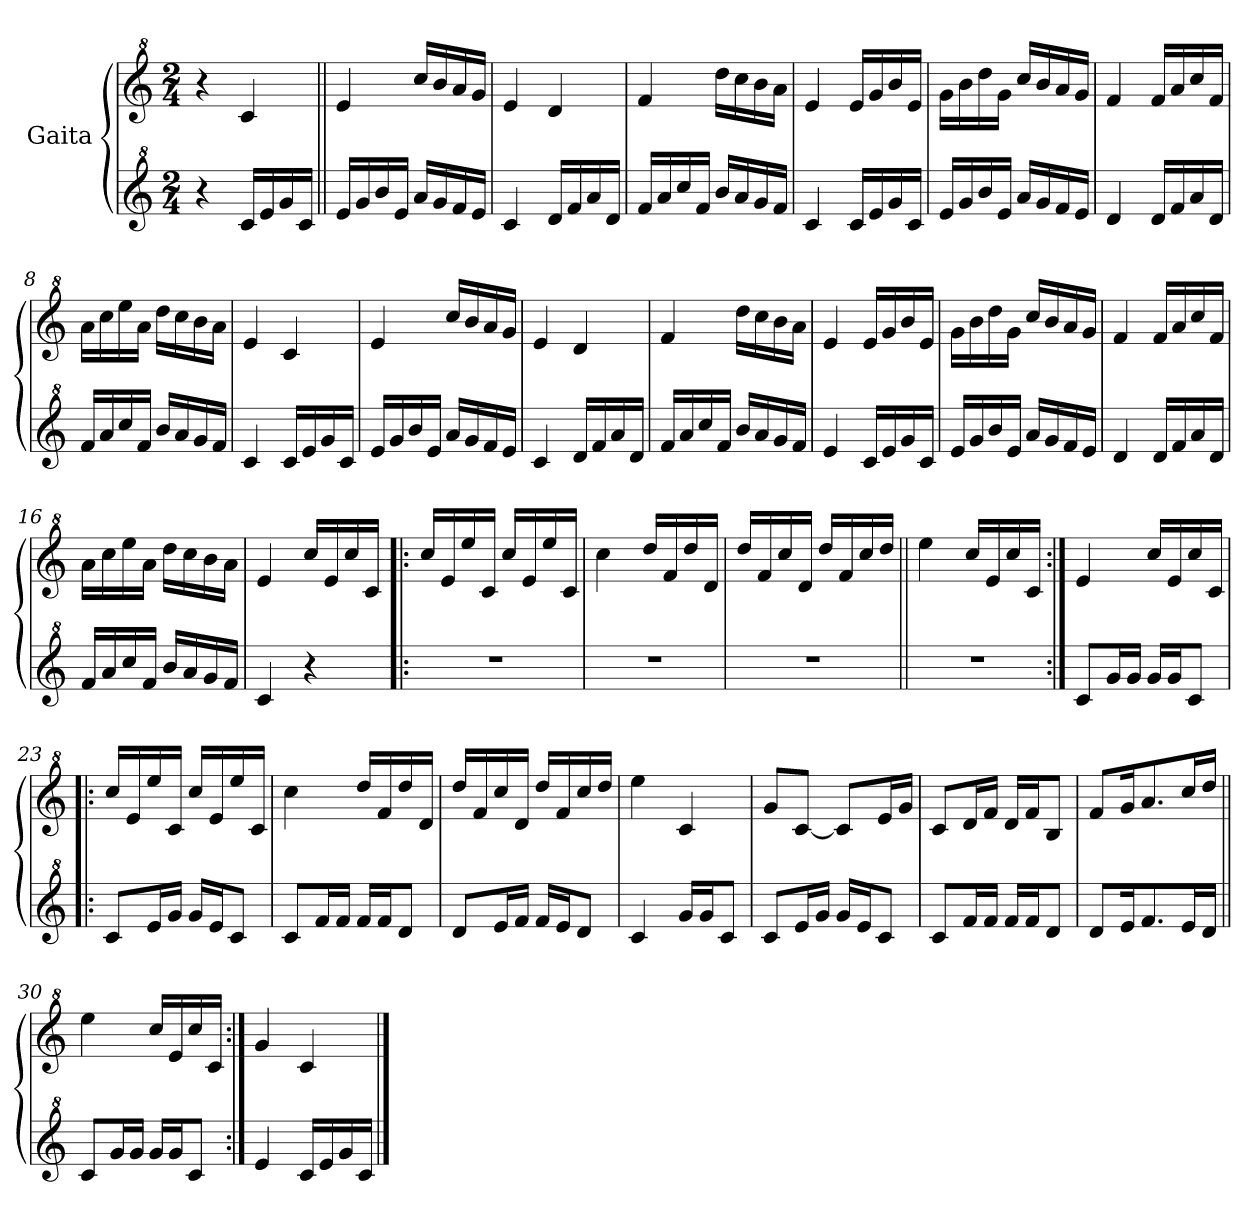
**kern	**kern
*part2	*part1
*staff2	*staff1
*I"Gaita	*I"Gaita
*clefG^2	*clefG^2
*k[]	*k[]
*M2/4	*M2/4
*MM100	*MM100
=1	=1
4r	4r
16cc/LL	4cc/
16ee/	.
16gg/	.
16cc/JJ	.
=2||	=2||
16ee/LL	4ee/
16gg/	.
16bb/	.
16ee/JJ	.
16aa/LL	16ccc/LL
16gg/	16bb/
16ff/	16aa/
16ee/JJ	16gg/JJ
=3	=3
4cc/	4ee/
16dd/LL	4dd/
16ff/	.
16aa/	.
16dd/JJ	.
=4	=4
16ff/LL	4ff/
16aa/	.
16ccc/	.
16ff/JJ	.
16bb/LL	16ddd\LL
16aa/	16ccc\
16gg/	16bb\
16ff/JJ	16aa\JJ
=5	=5
4cc/	4ee/
16cc/LL	16ee/LL
16ee/	16gg/
16gg/	16bb/
16cc/JJ	16ee/JJ
=6	=6
16ee/LL	16gg\LL
16gg/	16bb\
16bb/	16ddd\
16ee/JJ	16gg\JJ
16aa/LL	16ccc/LL
16gg/	16bb/
16ff/	16aa/
16ee/JJ	16gg/JJ
=7	=7
4dd/	4ff/
16dd/LL	16ff/LL
16ff/	16aa/
16aa/	16ccc/
16dd/JJ	16ff/JJ
!!LO:LB:g=z
=8	=8
16ff/LL	16aa\LL
16aa/	16ccc\
16ccc/	16eee\
16ff/JJ	16aa\JJ
16bb/LL	16ddd\LL
16aa/	16ccc\
16gg/	16bb\
16ff/JJ	16aa\JJ
=9	=9
4cc/	4ee/
16cc/LL	4cc/
16ee/	.
16gg/	.
16cc/JJ	.
=10	=10
16ee/LL	4ee/
16gg/	.
16bb/	.
16ee/JJ	.
16aa/LL	16ccc/LL
16gg/	16bb/
16ff/	16aa/
16ee/JJ	16gg/JJ
=11	=11
4cc/	4ee/
16dd/LL	4dd/
16ff/	.
16aa/	.
16dd/JJ	.
=12	=12
16ff/LL	4ff/
16aa/	.
16ccc/	.
16ff/JJ	.
16bb/LL	16ddd\LL
16aa/	16ccc\
16gg/	16bb\
16ff/JJ	16aa\JJ
=13	=13
4ee/	4ee/
16cc/LL	16ee/LL
16ee/	16gg/
16gg/	16bb/
16cc/JJ	16ee/JJ
=14	=14
16ee/LL	16gg\LL
16gg/	16bb\
16bb/	16ddd\
16ee/JJ	16gg\JJ
16aa/LL	16ccc/LL
16gg/	16bb/
16ff/	16aa/
16ee/JJ	16gg/JJ
!!LO:LB:g=z
=15	=15
4dd/	4ff/
16dd/LL	16ff/LL
16ff/	16aa/
16aa/	16ccc/
16dd/JJ	16ff/JJ
=16	=16
16ff/LL	16aa\LL
16aa/	16ccc\
16ccc/	16eee\
16ff/JJ	16aa\JJ
16bb/LL	16ddd\LL
16aa/	16ccc\
16gg/	16bb\
16ff/JJ	16aa\JJ
=17	=17
4cc/	4ee/
4r	16ccc/LL
.	16ee/
.	16ccc/
.	16cc/JJ
=18!|:	=18!|:
2r	16ccc/LL
.	16ee/
.	16eee/
.	16cc/JJ
.	16ccc/LL
.	16ee/
.	16eee/
.	16cc/JJ
=19	=19
2r	4ccc\
.	16ddd/LL
.	16ff/
.	16ddd/
.	16dd/JJ
=20	=20
2r	16ddd/LL
.	16ff/
.	16ccc/
.	16dd/JJ
.	16ddd/LL
.	16ff/
.	16ccc/
.	16ddd/JJ
=21||	=21||
2r	4eee\
.	16ccc/LL
.	16ee/
.	16ccc/
.	16cc/JJ
!!LO:LB:g=z
=22:|!	=22:|!
8cc/L	4ee/
16gg/L	.
16gg/JJ	.
16gg/LL	16ccc/LL
16gg/J	16ee/
8cc/J	16ccc/
.	16cc/JJ
=23!|:	=23!|:
8cc/L	16ccc/LL
.	16ee/
16ee/L	16eee/
16gg/JJ	16cc/JJ
16gg/LL	16ccc/LL
16ee/J	16ee/
8cc/J	16eee/
.	16cc/JJ
=24	=24
8cc/L	4ccc\
16ff/L	.
16ff/JJ	.
16ff/LL	16ddd/LL
16ff/J	16ff/
8dd/J	16ddd/
.	16dd/JJ
=25	=25
8dd/L	16ddd/LL
.	16ff/
16ee/L	16ccc/
16ff/JJ	16dd/JJ
16ff/LL	16ddd/LL
16ee/J	16ff/
8dd/J	16ccc/
.	16ddd/JJ
=26	=26
4cc/	4eee\
16gg/LL	4cc/
16gg/J	.
8cc/J	.
=27	=27
8cc/L	8gg/L
16ee/L	[8cc/J
16gg/JJ	.
16gg/LL	8cc/L]
16ee/J	.
8cc/J	16ee/L
.	16gg/JJ
=28	=28
8cc/L	8cc/L
16ff/L	16dd/L
16ff/JJ	16ff/JJ
16ff/LL	16dd/LL
16ff/J	16ff/J
8dd/J	8b/J
!!LO:LB:g=z
=29	=29
8dd/L	8ff/L
16ee/K	16gg/K
8.ff/	8.aa/
16ee/L	16ccc/L
16dd/JJ	16ddd/JJ
=30||	=30||
8cc/L	4eee\
16gg/L	.
16gg/JJ	.
16gg/LL	16ccc/LL
16gg/J	16ee/
8cc/J	16ccc/
.	16cc/JJ
=31:|!	=31:|!
4ee/	4gg/
16cc/LL	4cc/
16ee/	.
16gg/	.
16cc/JJ	.
==	==
*-	*-
